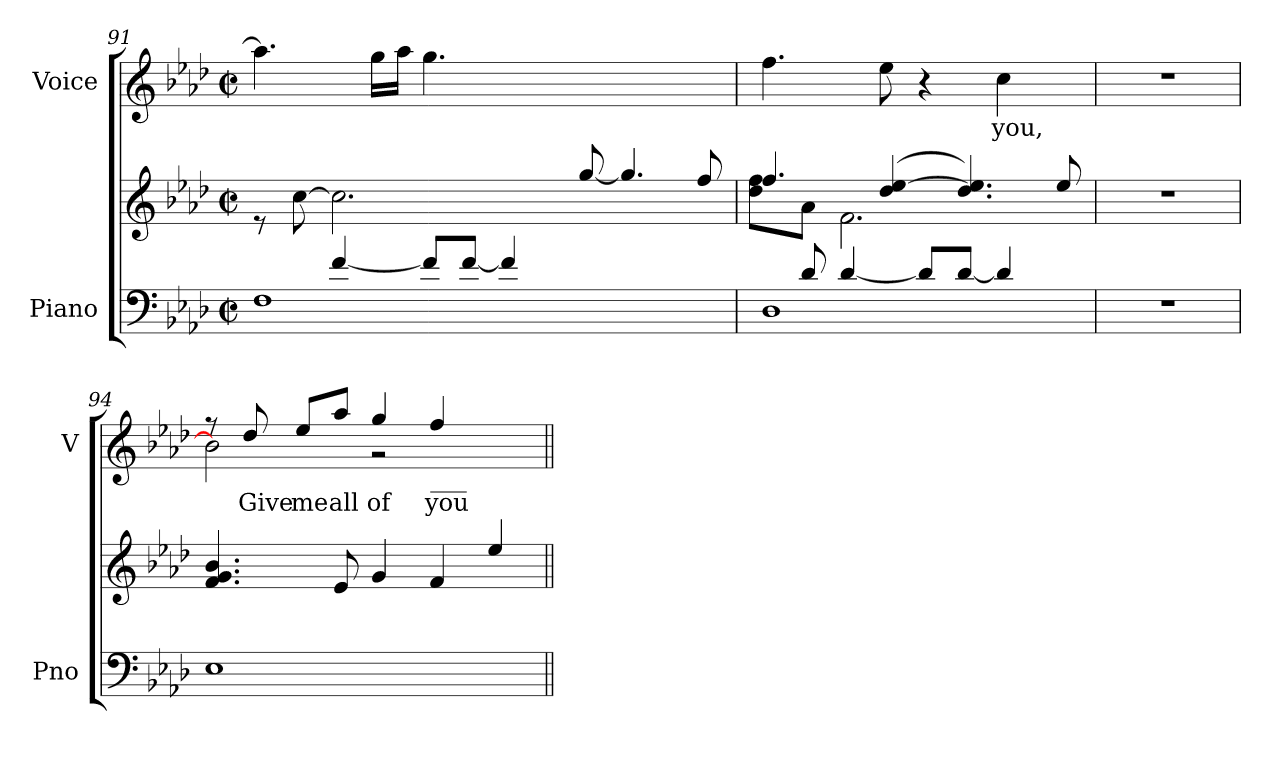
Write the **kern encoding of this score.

**kern	**kern	**kern	**text
*part2	*part2	*part1	*part1
*staff3	*staff2	*staff1	*staff1
*I"Piano	*	*I"Voice	*
*I'Pno	*	*I'V	*
*clefF4	*clefG2	*clefG2	*
*k[b-e-a-d-]	*k[b-e-a-d-]	*k[b-e-a-d-]	*
*M2/2	*M2/2	*M2/2	*
*met(c|)	*met(c|)	*met(c|)	*
=91	=91	=91	=91
*^	*	*	*
1F	4ryy	8re	4.aa-\]	.
.	.	[<8cc\	.	.
.	[>4f/	2.cc\]	.	.
.	.	.	16gg\LL	.
.	.	.	16aa-\JJ	.
.	8f/L]	.	4.gg\	.
.	[>8f/J	.	.	.
.	4f/]	.	.	.
.	.	.	2.ryy	.
2ryy	2ryy	[>8gg/	.	.
.	.	4.gg/]	.	.
8ryy	8ryy	8ff/	.	.
!!LO:LB:g=z
=92	=92	=92	=92	=92
*	*	*^	*	*
1D-	8ryy	4.ff/	8dd-\ 8ff\L	4.ff\	.
.	8d-/	.	8a-\J	.	.
.	[>4d-/	.	2.f\	.	.
.	.	(>4dd-/ [>4ee-/	.	8ee-\	.
.	8d-/L]	.	.	4r	.
.	[>8d-/J	4.dd-/ 4.ee-/])	.	.	.
!	!	!	!	!	!LO:LY:b
.	4d-/]	.	.	4cc\	you,
8ryy	8ryy	8ee-/	8ryy	8ryy	.
*v	*v	*	*	*	*
*	*v	*v	*	*
=93	=93	=93	=93
1r	1r	1r	.
=94	=94	=94	=94
*	*	*^	*
1E-	4.f/ 4.g/ 4.b-/	(2b-\]	8rff	.
!	!	!	!	!LO:LY:b
.	.	.	8dd-/	Give
!	!	!	!	!LO:LY:b
.	.	.	8ee-/L	me
!	!	!	!	!LO:LY:b
.	8e-/	.	8aa-/J	all
!	!	!	!	!LO:LY:b
.	4g/	2ra	4gg/	of
!	!	!	!LO:TX:b:t=___	!
!	!	!	!	!LO:LY:b
.	4f/	.	4ff/	you
4ryy	4ee-/	4ryy	4ryy	.
*	*	*v	*v	*
=||	=||	=||	=||
*-	*-	*-	*-
